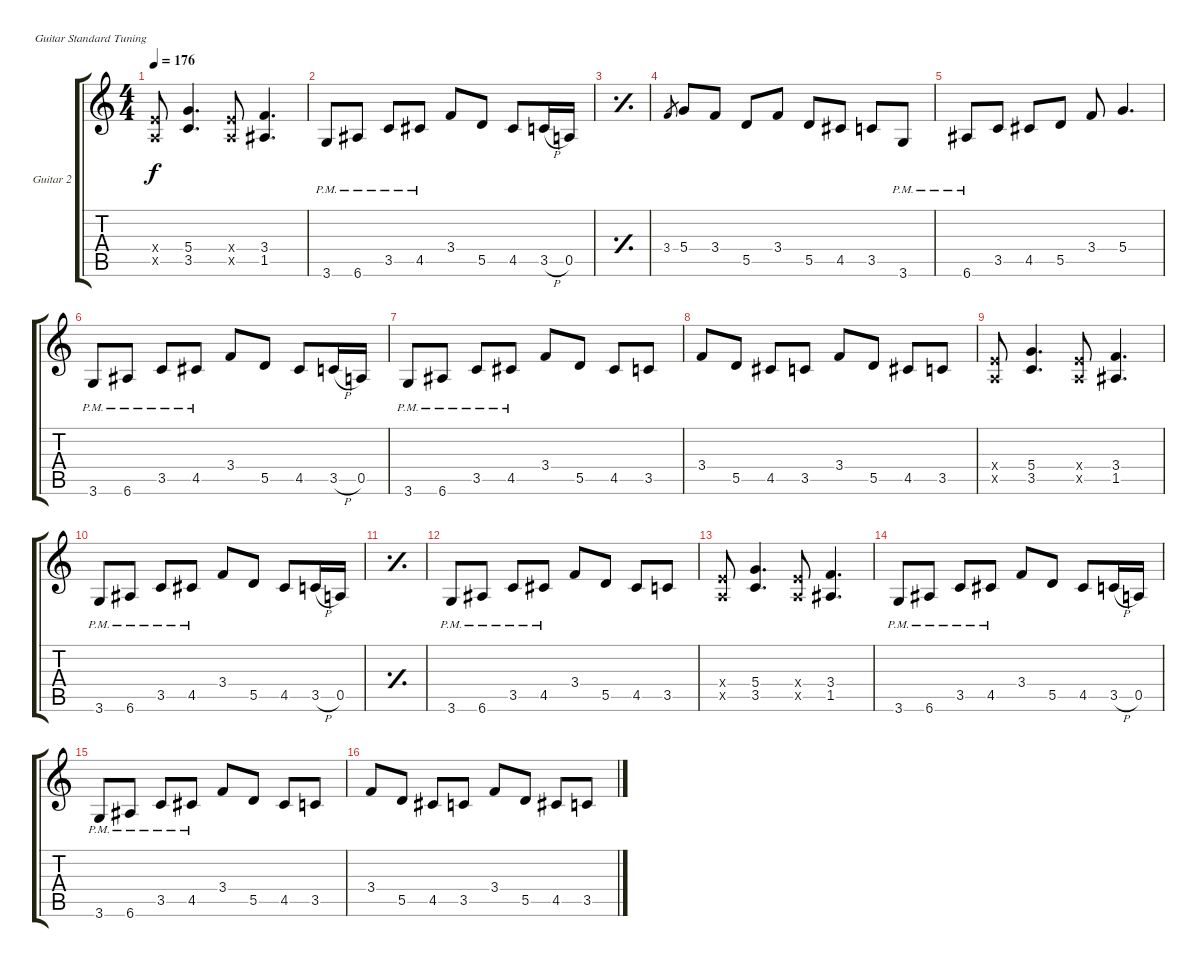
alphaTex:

\bracketExtendMode groupsimilarinstruments
\firstSystemTrackNameOrientation horizontal
\otherSystemsTrackNameOrientation horizontal
\track ("Guitar 2" "Guitar 2") {instrument distortionguitar}
\staff {score tabs}
\tuning (E4 B3 G3 D3 A2 E2)
\ts (4 4)
\tempo 176
\clef g2
\scale
0.333333
\ks c
(0.5{x} 2.4{x}).8{dy f} (5.4 3.5).4{d} (0.5{x} 2.4{x}).8 (3.4 1.5).4{d} |
\scale
0.333333 3.6{pm}.8 6.6{pm}.8 3.5{pm}.8 4.5{pm}.8 3.4.8 5.5.8 4.5.8 3.5{h}.16 0.5.16 |
\simile simple
\scale
0.333333 |
\simile none
\scale
0.333333 3.4.8{gr} 5.4.8 3.4.8 5.5.8 3.4.8 5.5.8 4.5.8 3.5.8 3.6{pm}.8 |
\scale
0.333333 6.6{pm}.8 3.5.8 4.5.8 5.5.8 3.4.8 5.4.4{d} |
\scale
0.333333 3.6{pm}.8 6.6{pm}.8 3.5{pm}.8 4.5{pm}.8 3.4.8 5.5.8 4.5.8 3.5{h}.16 0.5.16 |
\scale
0.333333 3.6{pm}.8 6.6{pm}.8 3.5{pm}.8 4.5{pm}.8 3.4.8 5.5.8 4.5.8 3.5.8 |
\scale
0.333333 3.4.8 5.5.8 4.5.8 3.5.8 3.4.8 5.5.8 4.5.8 3.5.8 |
\scale
0.333333 (0.5{x} 2.4{x}).8 (5.4 3.5).4{d} (0.5{x} 2.4{x}).8 (3.4 1.5).4{d} |
\scale
0.333333 3.6{pm}.8 6.6{pm}.8 3.5{pm}.8 4.5{pm}.8 3.4.8 5.5.8 4.5.8 3.5{h}.16 0.5.16 |
\simile simple
\scale
0.333333 |
\simile none
\scale
0.333333 3.6{pm}.8 6.6{pm}.8 3.5{pm}.8 4.5{pm}.8 3.4.8 5.5.8 4.5.8 3.5.8 |
\scale
0.333333 (0.5{x} 2.4{x}).8 (5.4 3.5).4{d} (0.5{x} 2.4{x}).8 (3.4 1.5).4{d} |
\scale
0.333333 3.6{pm}.8 6.6{pm}.8 3.5{pm}.8 4.5{pm}.8 3.4.8 5.5.8 4.5.8 3.5{h}.16 0.5.16 |
\scale
0.333333 3.6{pm}.8 6.6{pm}.8 3.5{pm}.8 4.5{pm}.8 3.4.8 5.5.8 4.5.8 3.5.8 |
\scale
0.333333 3.4.8 5.5.8 4.5.8 3.5.8 3.4.8 5.5.8 4.5.8 3.5.8
